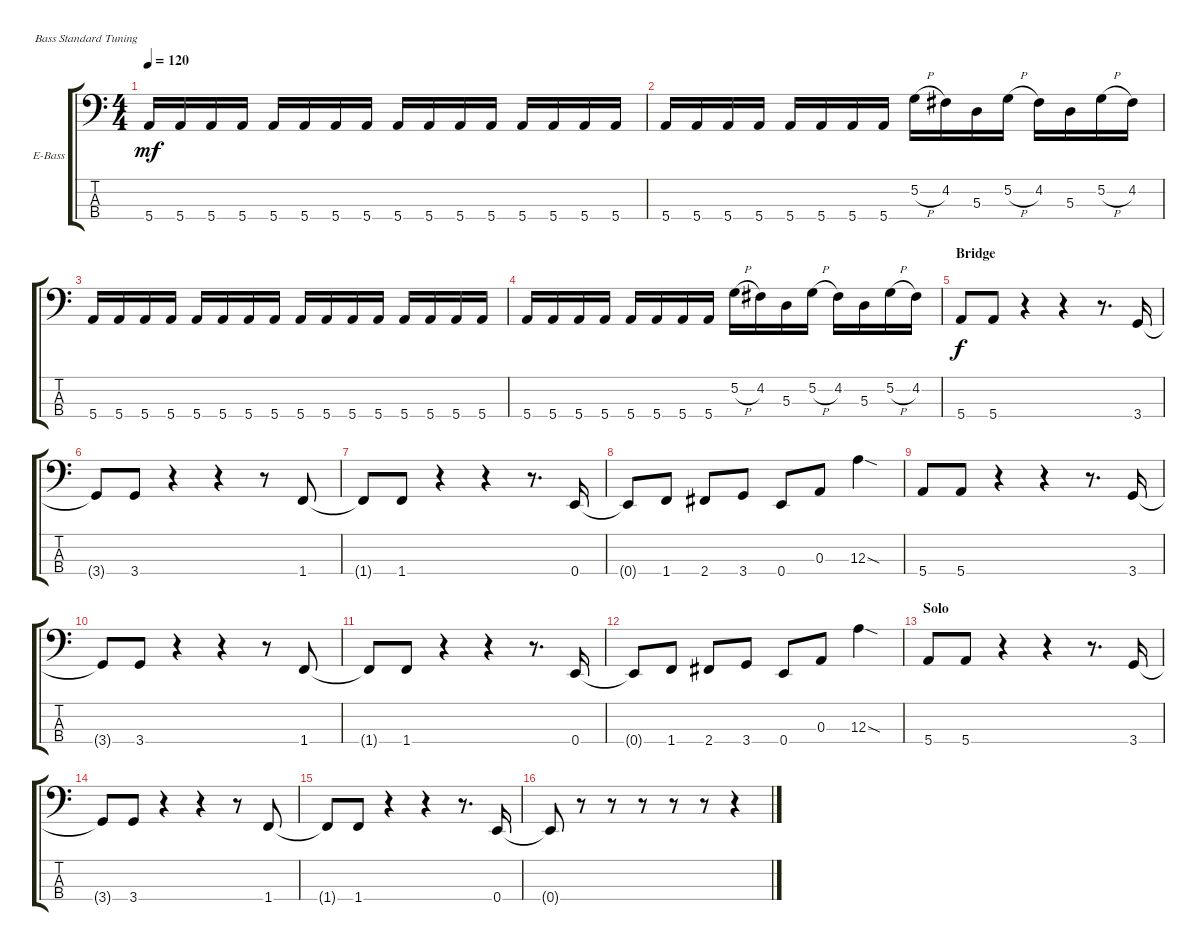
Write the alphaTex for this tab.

\defaultSystemsLayout 4
\bracketExtendMode groupsimilarinstruments
\firstSystemTrackNameOrientation horizontal
\otherSystemsTrackNameOrientation horizontal
\track ("Kelly Nickels" "E-Bass") {instrument electricbassfinger}
\staff {score tabs}
\tuning (G2 D2 A1 E1)
\ts (4 4)
\tempo 120
\clef f4
\ks c
5.4.16{dy mf} 5.4.16 5.4.16 5.4.16 5.4.16 5.4.16 5.4.16 5.4.16 5.4.16 5.4.16 5.4.16 5.4.16 5.4.16 5.4.16 5.4.16 5.4.16 |
5.4.16 5.4.16 5.4.16 5.4.16 5.4.16 5.4.16 5.4.16 5.4.16 5.2{h}.16 4.2.16 5.3.16 5.2{h}.16 4.2.16 5.3.16 5.2{h}.16 4.2.16 |
5.4.16 5.4.16 5.4.16 5.4.16 5.4.16 5.4.16 5.4.16 5.4.16 5.4.16 5.4.16 5.4.16 5.4.16 5.4.16 5.4.16 5.4.16 5.4.16 |
5.4.16 5.4.16 5.4.16 5.4.16 5.4.16 5.4.16 5.4.16 5.4.16 5.2{h}.16 4.2.16 5.3.16 5.2{h}.16 4.2.16 5.3.16 5.2{h}.16 4.2.16 |
\section ("" "Bridge")
5.4.8{dy f} 5.4.8 r.4 r.4 r.8{d} 3.4.16 |
3.4{t}.8 3.4.8 r.4 r.4 r.8 1.4.8 |
1.4{t}.8 1.4.8 r.4 r.4 r.8{d} 0.4.16 |
0.4{t}.8 1.4.8 2.4.8 3.4.8 0.4.8 0.3.8 12.3{sod}.4 |
5.4.8 5.4.8 r.4 r.4 r.8{d} 3.4.16 |
3.4{t}.8 3.4.8 r.4 r.4 r.8 1.4.8 |
1.4{t}.8 1.4.8 r.4 r.4 r.8{d} 0.4.16 |
0.4{t}.8 1.4.8 2.4.8 3.4.8 0.4.8 0.3.8 12.3{sod}.4 |
\section ("" "Solo")
5.4.8 5.4.8 r.4 r.4 r.8{d} 3.4.16 |
3.4{t}.8 3.4.8 r.4 r.4 r.8 1.4.8 |
1.4{t}.8 1.4.8 r.4 r.4 r.8{d} 0.4.16 |
0.4{t}.8 r.8 r.8 r.8 r.8 r.8 r.4
